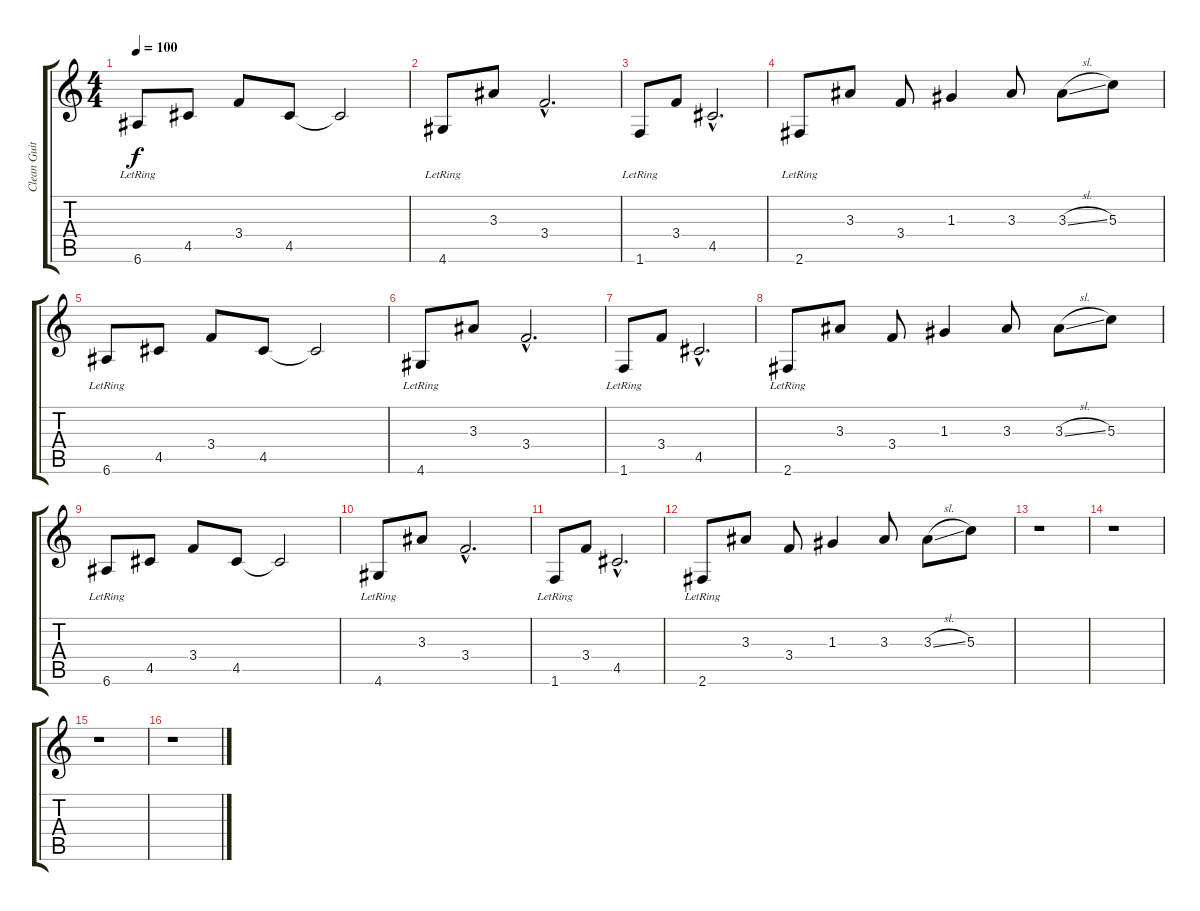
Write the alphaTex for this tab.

\track ("Clean Guitar" "Clean Guit") {instrument electricguitarclean}
\staff {score tabs}
\tuning (E4 B3 G3 D3 A2 E2) {hide}
\ts (4 4)
\tempo 100
\clef g2
\ks c
6.6{lr}.8{dy f instrument electricguitarclean} 4.5.8 3.4.8 4.5.8 4.5{t}.2 |
4.6{lr}.8 3.3.8 3.4{hac}.2{d} |
1.6{lr}.8 3.4.8 4.5{hac}.2{d} |
2.6{lr}.8 3.3.8 3.4.8 1.3.4 3.3.8 3.3{sl}.8 5.3.8 |
6.6{lr}.8 4.5.8 3.4.8 4.5.8 4.5{t}.2 |
4.6{lr}.8 3.3.8 3.4{hac}.2{d} |
1.6{lr}.8 3.4.8 4.5{hac}.2{d} |
2.6{lr}.8 3.3.8 3.4.8 1.3.4 3.3.8 3.3{sl}.8 5.3.8 |
6.6{lr}.8 4.5.8 3.4.8 4.5.8 4.5{t}.2 |
4.6{lr}.8 3.3.8 3.4{hac}.2{d} |
1.6{lr}.8 3.4.8 4.5{hac}.2{d} |
2.6{lr}.8 3.3.8 3.4.8 1.3.4 3.3.8 3.3{sl}.8 5.3.8 |
r.1 |
r.1 |
r.1 |
r.1
